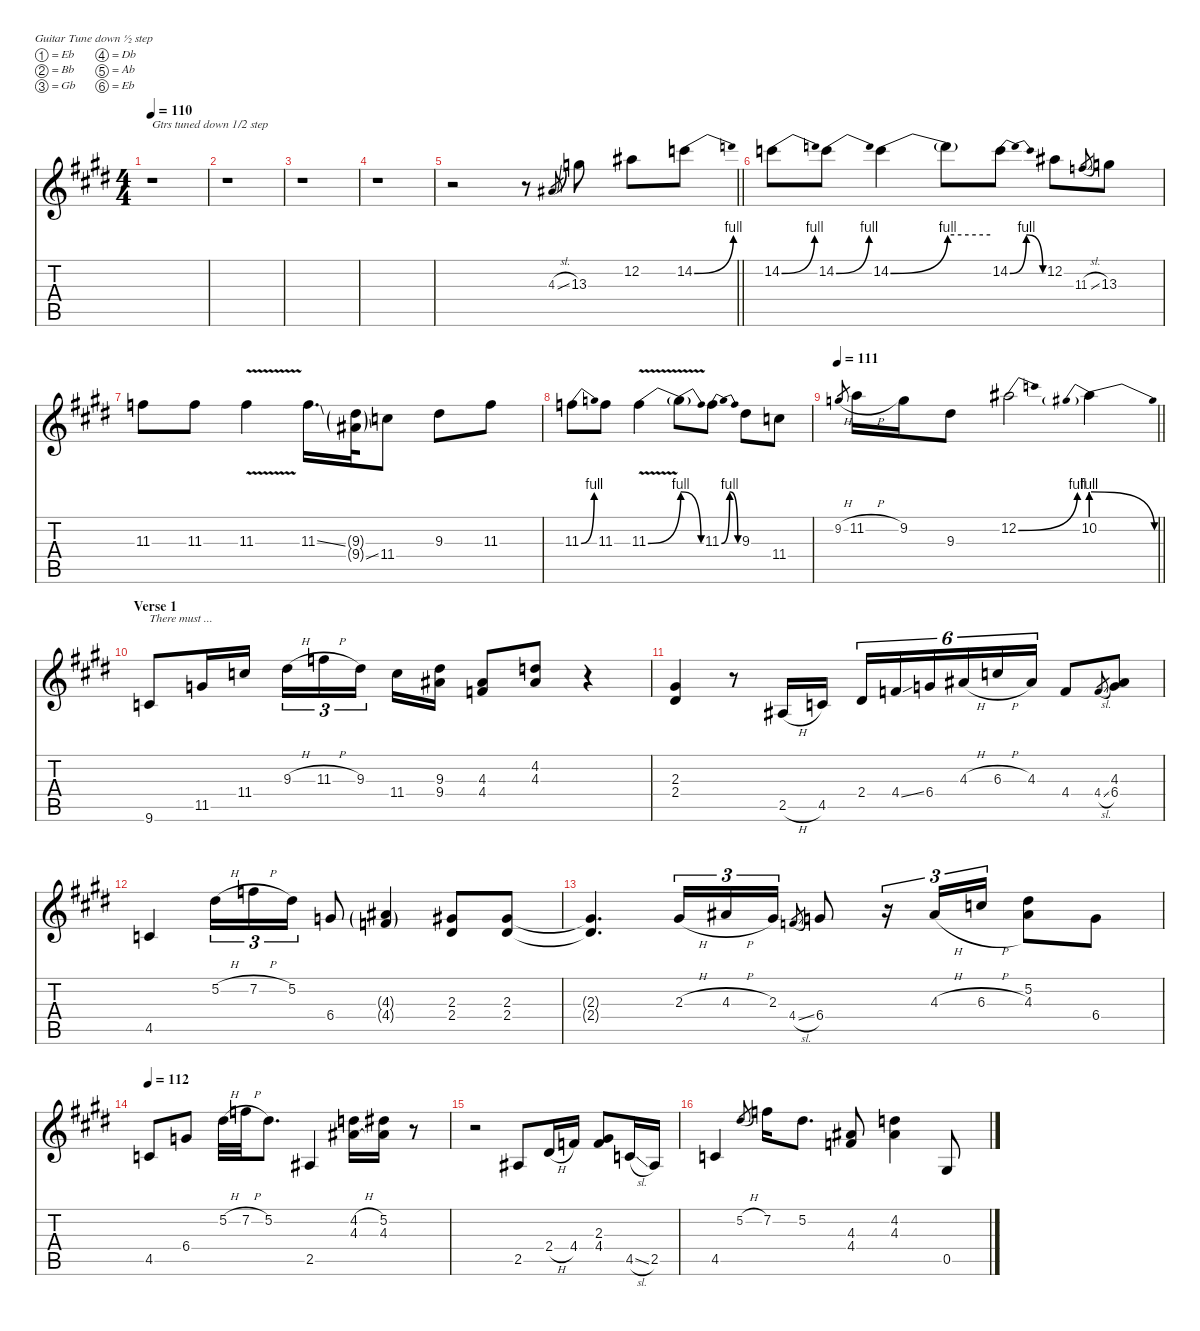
\defaultSystemsLayout 4
\hideDynamics
\bracketExtendMode nobrackets
\singleTrackTrackNamePolicy hidden
\multiTrackTrackNamePolicy hidden
\otherSystemsTrackNameOrientation horizontal
\track ("Guitar 1" "od.guit.") {defaultSystemsLayout 4 instrument overdrivenguitar}
\staff {score tabs}
\tuning (Eb4 Bb3 Gb3 Db3 Ab2 Eb2)
\ts (4 4)
\beaming (8 2 2 2 2)
\tempo 110
\clef g2
\ks c#minor
r.1{txt "Gtrs tuned down 1/2 step" dy mp instrument overdrivenguitar beam Down} |
r.1{beam Down} |
r.1{beam Down} |
r.1{beam Down} |
\barLineRight lightlight
r.2{beam Down} r.8{beam Down} 4.3{sl acc #}.8{gr beam Up} 13.3{acc forcenatural}.8{dy f beam Down} 12.2{acc #}.8{beam Down} 14.2{be (bend 0 0 30 4) acc forcenatural}.8{beam Down} |
14.2{be (bend 0 0 30 4) acc forcenatural}.8{beam Down} 14.2{be (bend 0 0 30 4) acc forcenatural}.8{beam Down} 14.2{be (bend 0 0 60 4) acc forcenatural}.4{beam Down} 14.2{be (hold 0 4 60 4) t}.8{beam Down} 14.2{be (bendrelease 0 0 9.999999599999999 4 19.999999199999998 4 30 0) acc forcenatural}.8{beam Down} 12.2{acc #}.8{beam Down} 11.3{sl acc forcenatural}.8{gr dy mp beam Up} 13.3{acc forcenatural}.8{dy f beam Down} |
11.3{acc forcenatural}.8{beam Down} 11.3{acc forcenatural}.8{beam Down} 11.3{v acc forcenatural}.4{beam Down} 11.3{ss acc forcenatural}.16{d beam Down} (9.3{g acc #} 9.4{ss g acc #}).32{dy mf beam Down} 11.4{acc forcenatural}.8{dy f beam Down} 9.3{acc #}.8{beam Down} 11.3{acc forcenatural}.8{beam Down} |
11.3{be (bend 0 0 30 4) acc forcenatural}.8{beam Down} 11.3{acc forcenatural}.8{beam Down} 11.3{be (bend 0 0 60 4) v acc forcenatural}.4{beam Down} 11.3{be (release 0 4 60 0) t}.8{beam Down} 11.3{be (bendrelease 0 0 9.999999599999999 4 19.999999199999998 4 30 0) acc forcenatural}.8{beam Down} 9.3{acc #}.8{beam Down} 11.4{acc forcenatural}.8{beam Down} |
\tempo 111
\barLineRight lightlight
9.2{h acc forcenatural}.8{gr dy mf beam Up} 11.2{h acc forcenatural}.16{dy f beam Down} 9.2{acc forcenatural}.16{beam Down} 9.3{acc #}.8{beam Down} 12.2{be (bend 0 0 30 4) acc #}.2{beam Down} 10.2{be (prebendrelease 0 4 60 0)}.4{beam Down} |
\section ("" "Verse 1")
9.6{acc forcenatural}.8{txt "There must ..." instrument electricguitarclean beam Up} 11.5{acc forcenatural}.16{beam Up} 11.4{acc forcenatural}.16{beam Up} 9.3{h acc #}.16{tu (3 2) beam Down} 11.3{h acc forcenatural}.16{tu (3 2) beam Down} 9.3{acc #}.16{tu (3 2) beam Down} 11.4{acc forcenatural}.16{beam Down} (9.3{acc #} 9.4{acc #}).16{beam Down} (4.3{acc #} 4.4{acc forcenatural}).8{beam Up} (4.2{acc forcenatural} 4.3{acc #}).8{beam Up} r.4{beam Up} |
(2.3{acc #} 2.4{acc #}).4{beam Up} r.8{beam Up} 2.5{h acc #}.16{beam Up} 4.5{acc forcenatural}.16{beam Up} 2.4{acc #}.16{tu (6 4) beam Up} 4.4{ss acc forcenatural}.16{tu (6 4) beam Up} 6.4{acc forcenatural}.16{tu (6 4) beam Up} 4.3{h acc #}.16{tu (6 4) beam Up} 6.3{h acc forcenatural}.16{tu (6 4) beam Up} 4.3{acc #}.16{tu (6 4) beam Up} 4.4{acc forcenatural}.8{beam Up} 4.4{sl acc forcenatural}.8{gr dy mf beam Up} (4.3{acc #} 6.4{acc forcenatural}).8{dy f beam Up} |
4.5{acc forcenatural}.4{beam Up} 5.2{h acc #}.16{tu (3 2) beam Down} 7.2{h acc forcenatural}.16{tu (3 2) beam Down} 5.2{acc #}.16{tu (3 2) beam Down} 6.4{acc forcenatural}.8{beam Up} (4.3{g acc #} 4.4{g acc forcenatural}).4{dy mf beam Up} (2.3{acc #} 2.4{acc #}).8{beam Up} (2.3{acc #} 2.4{acc #}).8{dy f beam Up} |
(2.3{t acc #} 2.4{t acc #}).4{d beam Up} 2.3{h acc #}.16{tu (3 2) beam Up} 4.3{h acc #}.16{tu (3 2) beam Up} 2.3{acc #}.16{tu (3 2) beam Up} 4.4{sl acc forcenatural}.8{gr dy mp beam Up} 6.4{acc forcenatural}.8{dy f beam Up} r.16{tu (3 2) beam Up} 4.3{h acc #}.16{tu (3 2) beam Down} 6.3{h acc forcenatural}.16{tu (3 2) beam Down} (5.2{acc #} 4.3{acc #}).8{dy mf beam Down} 6.4{acc forcenatural}.8{dy f beam Down} |
\tempo 112
4.5{acc forcenatural}.8{beam Up} 6.4{acc forcenatural}.8{beam Up} 5.2{h acc #}.32{beam Down} 7.2{h acc forcenatural}.32{beam Down} 5.2{acc #}.8{d beam Down} 2.5{acc #}.4{dy mf beam Up} (4.2{h acc forcenatural} 4.3{h acc #}).16{beam Down} (5.2{acc #} 4.3{acc #}).16{beam Down} r.8{beam Down} |
r.2{beam Down} 2.5{acc #}.8{dy f beam Up} 2.4{h acc #}.16{dy mf beam Up} 4.4{acc forcenatural}.16{beam Up} (2.3{acc #} 4.4{acc forcenatural}).8{dy f beam Up} 4.5{sl acc forcenatural}.16{beam Up} 2.5{acc #}.16{beam Up} |
4.5{acc forcenatural}.4{beam Up} 5.2{h acc #}.8{gr dy mf beam Up} 7.2{acc forcenatural}.16{dy f beam Down} 5.2{acc #}.8{d dy mf beam Down} (4.3{acc #} 4.4{acc forcenatural}).8{beam Up} (4.2{acc forcenatural} 4.3{acc #}).4{beam Down} 0.5{acc #}.8{beam Up}
